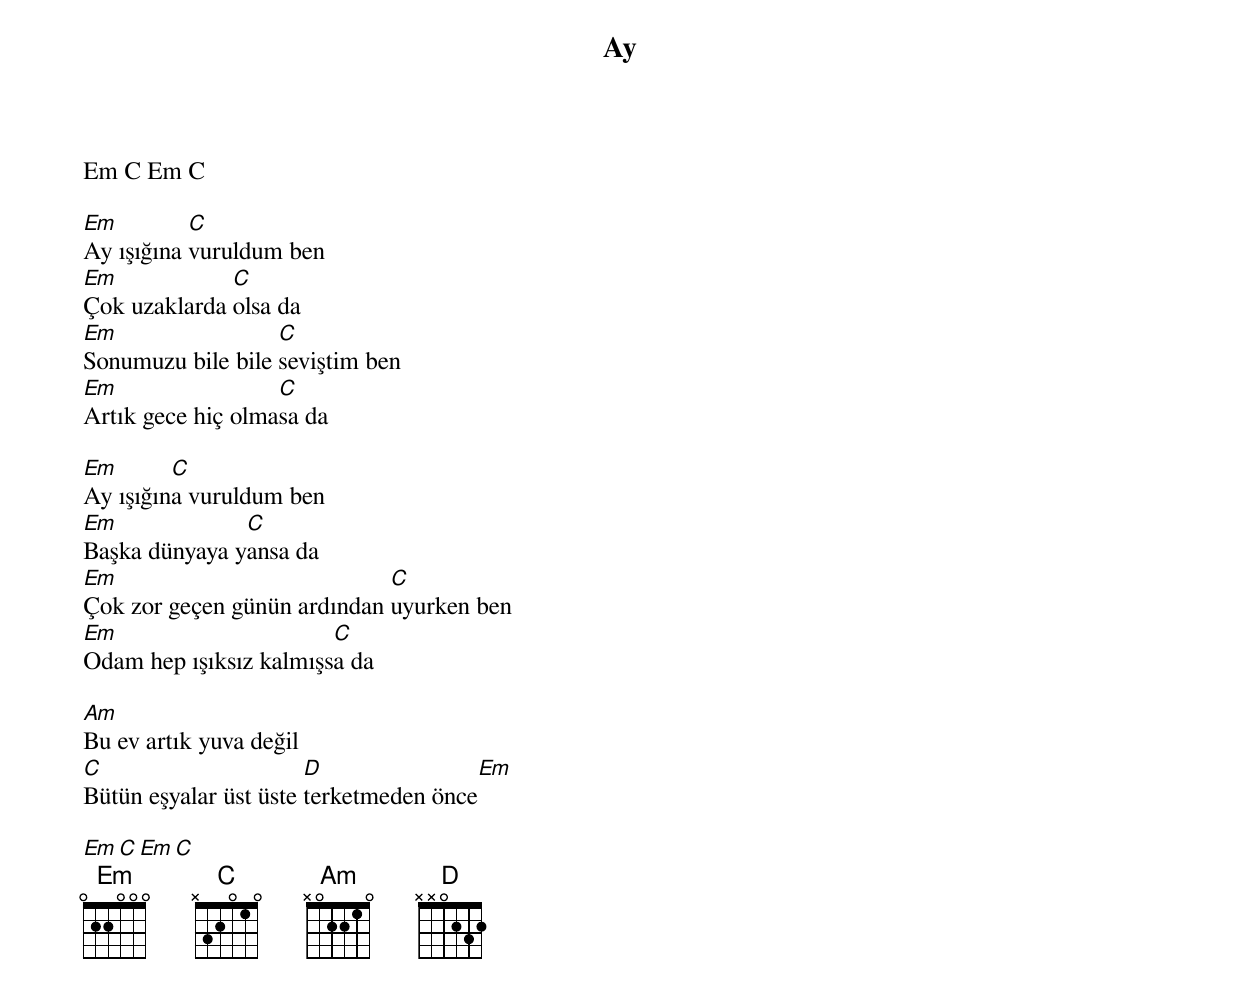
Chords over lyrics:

{title: Ay}
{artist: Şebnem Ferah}

Em C Em C

Em         C
Ay ışığına vuruldum ben
Em            C
Çok uzaklarda olsa da
Em                 C
Sonumuzu bile bile seviştim ben
Em                 C
Artık gece hiç olmasa da

Em       C
Ay ışığına vuruldum ben
Em             C
Başka dünyaya yansa da
Em                           C
Çok zor geçen günün ardından uyurken ben
Em                      C
Odam hep ışıksız kalmışsa da

Am
Bu ev artık yuva değil
C                      D                  Em
Bütün eşyalar üst üste terketmeden önce

Em C Em C
